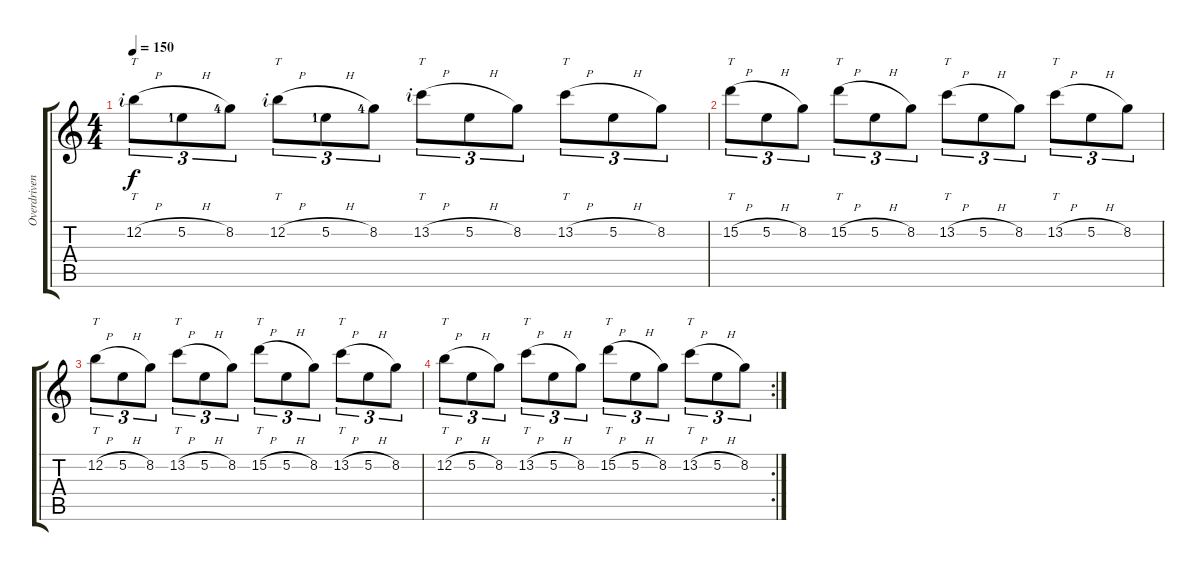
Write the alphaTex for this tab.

\track ("Overdriven Guitar" "Overdriven") {instrument overdrivenguitar}
\staff {score tabs}
\tuning (E4 B3 G3 D3 A2 E2) {hide}
\ts (4 4)
\tempo 150
\clef g2
\ks c
12.2{h rf 2}.8{tt tu (3 2) dy f instrument overdrivenguitar} 5.2{h lf 2}.8{tu (3 2)} 8.2{lf 5}.8{tu (3 2)} 12.2{h rf 2}.8{tt tu (3 2)} 5.2{h lf 2}.8{tu (3 2)} 8.2{lf 5}.8{tu (3 2)} 13.2{h rf 2}.8{tt tu (3 2)} 5.2{h}.8{tu (3 2)} 8.2.8{tu (3 2)} 13.2{h}.8{tt tu (3 2)} 5.2{h}.8{tu (3 2)} 8.2.8{tu (3 2)} |
15.2{h}.8{tt tu (3 2)} 5.2{h}.8{tu (3 2)} 8.2.8{tu (3 2)} 15.2{h}.8{tt tu (3 2)} 5.2{h}.8{tu (3 2)} 8.2.8{tu (3 2)} 13.2{h}.8{tt tu (3 2)} 5.2{h}.8{tu (3 2)} 8.2.8{tu (3 2)} 13.2{h}.8{tt tu (3 2)} 5.2{h}.8{tu (3 2)} 8.2.8{tu (3 2)} |
12.2{h}.8{tt tu (3 2)} 5.2{h}.8{tu (3 2)} 8.2.8{tu (3 2)} 13.2{h}.8{tt tu (3 2)} 5.2{h}.8{tu (3 2)} 8.2.8{tu (3 2)} 15.2{h}.8{tt tu (3 2)} 5.2{h}.8{tu (3 2)} 8.2.8{tu (3 2)} 13.2{h}.8{tt tu (3 2)} 5.2{h}.8{tu (3 2)} 8.2.8{tu (3 2)} |
\rc 2
12.2{h}.8{tt tu (3 2)} 5.2{h}.8{tu (3 2)} 8.2.8{tu (3 2)} 13.2{h}.8{tt tu (3 2)} 5.2{h}.8{tu (3 2)} 8.2.8{tu (3 2)} 15.2{h}.8{tt tu (3 2)} 5.2{h}.8{tu (3 2)} 8.2.8{tu (3 2)} 13.2{h}.8{tt tu (3 2)} 5.2{h}.8{tu (3 2)} 8.2.8{tu (3 2)}
